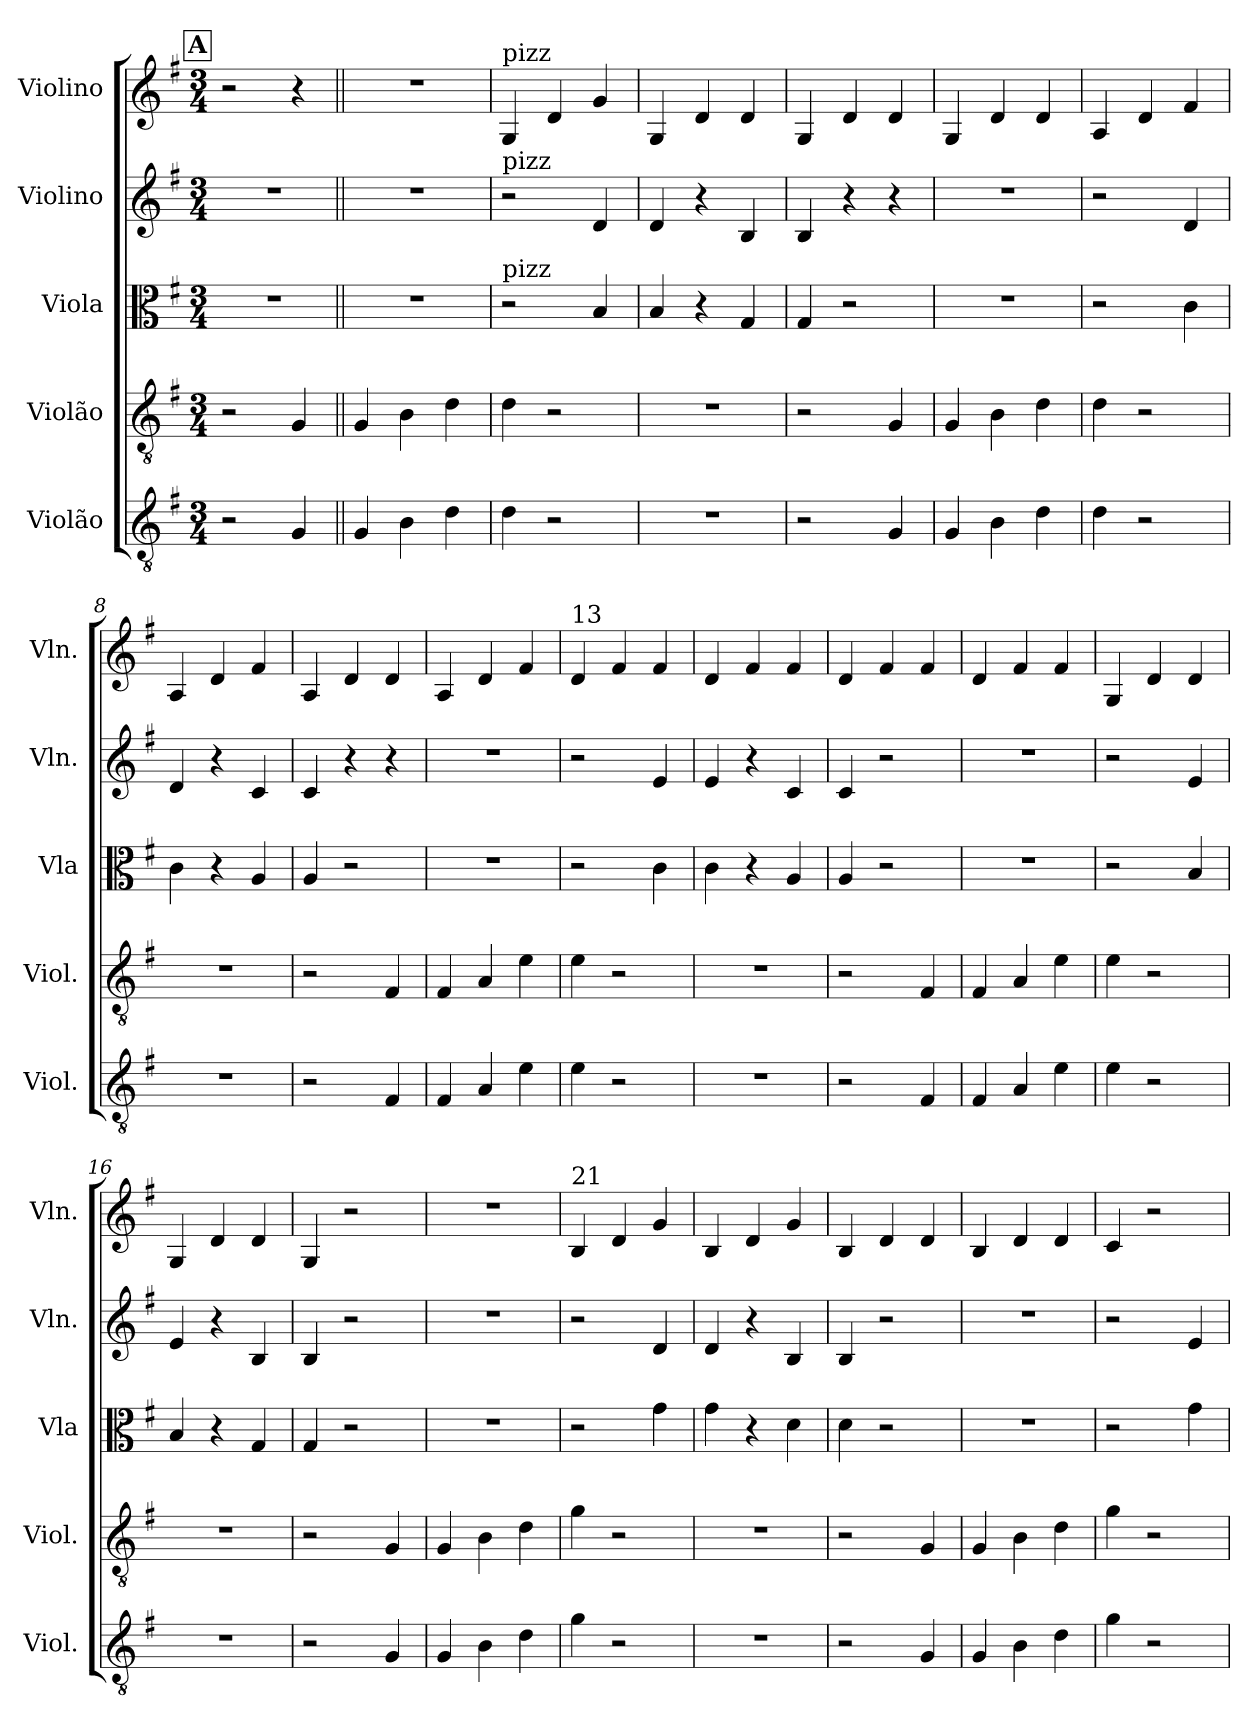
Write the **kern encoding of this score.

**kern	**kern	**kern	**kern	**kern
*part5	*part4	*part3	*part2	*part1
*staff5	*staff4	*staff3	*staff2	*staff1
*I"Violão	*I"Violão	*I"Viola	*I"Violino	*I"Violino
*I'Viol.	*I'Viol.	*I'Vla	*I'Vln.	*I'Vln.
*clefGv2	*clefGv2	*clefC3	*clefG2	*clefG2
*k[f#]	*k[f#]	*k[f#]	*k[f#]	*k[f#]
*M3/4	*M3/4	*M3/4	*M3/4	*M3/4
!!LO:REH:place=s1:a:B:fs=14:t=A
=1	=1	=1	=1	=1
2r	2r	2.r	2.r	2r
4G/	4G/	.	.	4r
=2||	=2||	=2||	=2||	=2||
4G/	4G/	2.r	2.r	2.r
4B\	4B\	.	.	.
4d\	4d\	.	.	.
=3	=3	=3	=3	=3
!	!	!	!	!LO:TX:a:t=pizz
!	!	!	!LO:TX:a:t=pizz	!
!	!	!LO:TX:a:t=pizz	!	!
4d\	4d\	2r	2r	4G/
2r	2r	.	.	4d/
.	.	4B/	4d/	4g/
=4	=4	=4	=4	=4
2.r	2.r	4B/	4d/	4G/
.	.	4r	4r	4d/
.	.	4G/	4B/	4d/
=5	=5	=5	=5	=5
2r	2r	4G/	4B/	4G/
.	.	2r	4r	4d/
4G/	4G/	.	4r	4d/
=6	=6	=6	=6	=6
4G/	4G/	2.r	2.r	4G/
4B\	4B\	.	.	4d/
4d\	4d\	.	.	4d/
=7	=7	=7	=7	=7
4d\	4d\	2r	2r	4A/
2r	2r	.	.	4d/
.	.	4c\	4d/	4f#/
=8	=8	=8	=8	=8
2.r	2.r	4c\	4d/	4A/
.	.	4r	4r	4d/
.	.	4A/	4c/	4f#/
!!LO:LB:g=z
=9	=9	=9	=9	=9
2r	2r	4A/	4c/	4A/
.	.	2r	4r	4d/
4F#/	4F#/	.	4r	4d/
=10	=10	=10	=10	=10
4F#/	4F#/	2.r	2.r	4A/
4A/	4A/	.	.	4d/
4e\	4e\	.	.	4f#/
=11	=11	=11	=11	=11
!	!	!	!	!LO:TX:a:t=13
4e\	4e\	2r	2r	4d/
2r	2r	.	.	4f#/
.	.	4c\	4e/	4f#/
=12	=12	=12	=12	=12
2.r	2.r	4c\	4e/	4d/
.	.	4r	4r	4f#/
.	.	4A/	4c/	4f#/
=13	=13	=13	=13	=13
2r	2r	4A/	4c/	4d/
.	.	2r	2r	4f#/
4F#/	4F#/	.	.	4f#/
=14	=14	=14	=14	=14
4F#/	4F#/	2.r	2.r	4d/
4A/	4A/	.	.	4f#/
4e\	4e\	.	.	4f#/
=15	=15	=15	=15	=15
4e\	4e\	2r	2r	4G/
2r	2r	.	.	4d/
.	.	4B/	4e/	4d/
=16	=16	=16	=16	=16
2.r	2.r	4B/	4e/	4G/
.	.	4r	4r	4d/
.	.	4G/	4B/	4d/
!!LO:PB:g=z
=17	=17	=17	=17	=17
2r	2r	4G/	4B/	4G/
.	.	2r	2r	2r
4G/	4G/	.	.	.
=18	=18	=18	=18	=18
4G/	4G/	2.r	2.r	2.r
4B\	4B\	.	.	.
4d\	4d\	.	.	.
=19	=19	=19	=19	=19
!	!	!	!	!LO:TX:a:t=21
4g\	4g\	2r	2r	4B/
2r	2r	.	.	4d/
.	.	4g\	4d/	4g/
=20	=20	=20	=20	=20
2.r	2.r	4g\	4d/	4B/
.	.	4r	4r	4d/
.	.	4d\	4B/	4g/
=21	=21	=21	=21	=21
2r	2r	4d\	4B/	4B/
.	.	2r	2r	4d/
4G/	4G/	.	.	4d/
=22	=22	=22	=22	=22
4G/	4G/	2.r	2.r	4B/
4B\	4B\	.	.	4d/
4d\	4d\	.	.	4d/
=23	=23	=23	=23	=23
4g\	4g\	2r	2r	4c/
2r	2r	.	.	2r
.	.	4g\	4e/	.
=	=	=	=	=
*-	*-	*-	*-	*-
